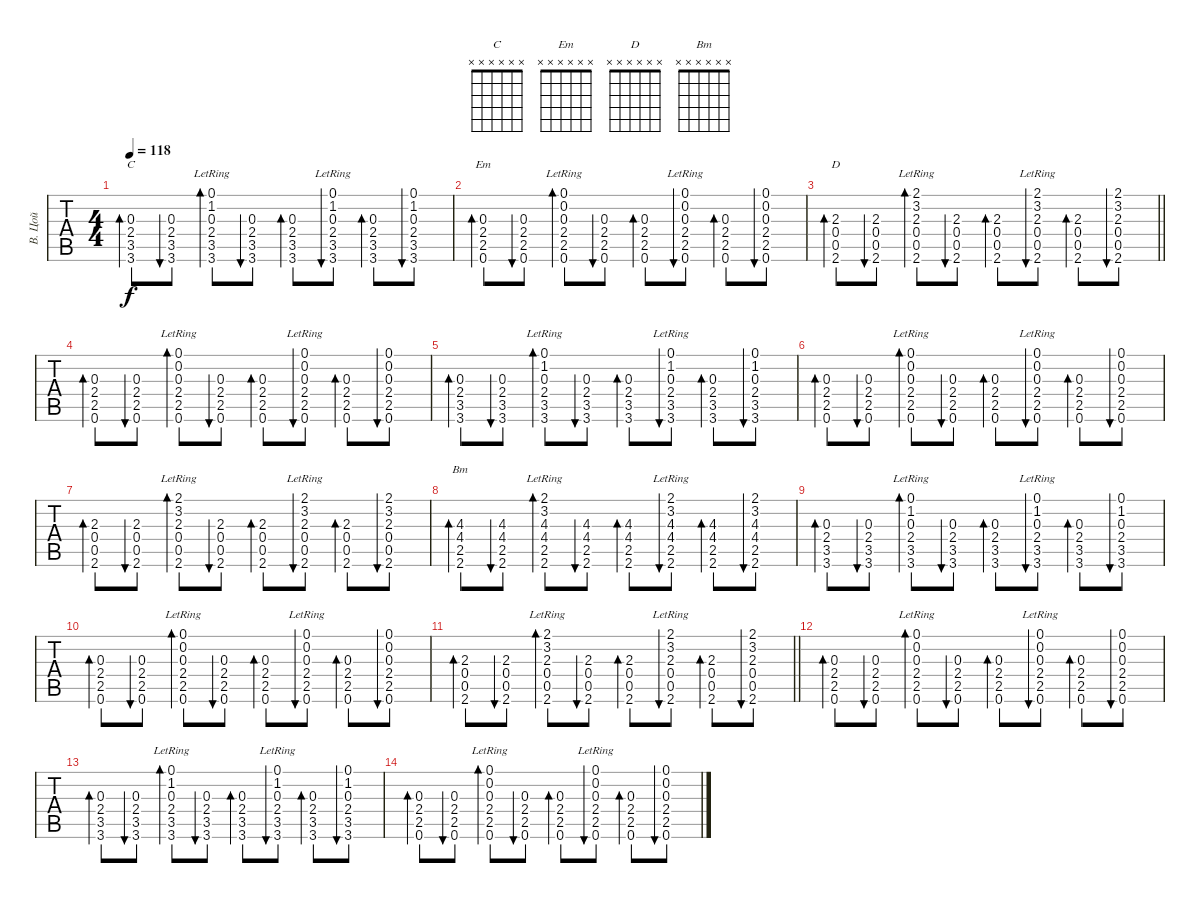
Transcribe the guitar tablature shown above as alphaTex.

\track ("В. Цой" "В. Цой") {instrument acousticguitarsteel}
\staff {tabs}
\tuning (E4 B3 G3 D3 A2 E2) {hide}
\chord ("C" x x x x x x)
\chord ("Em" x x x x x x)
\chord ("D" x x x x x x)
\chord ("Bm" x x x x x x)
\ts (4 4)
\tempo 118
\clef g2
\ks c
(0.3 2.4 3.5 3.6).8{bd 30 ch "C" dy f} (0.3 2.4 3.5 3.6).8{bu 30} (0.1{lr} 1.2{lr} 0.3 2.4 3.5 3.6).8{bd 30} (0.3 2.4 3.5 3.6).8{bu 30} (0.3 2.4 3.5 3.6).8{bd 30} (0.1{lr} 1.2{lr} 0.3 2.4 3.5 3.6).8{bu 30} (0.3 2.4 3.5 3.6).8{bd 30} (0.1 1.2 0.3 2.4 3.5 3.6).8{bu 30} |
(0.3 2.4 2.5 0.6).8{bd 30 ch "Em"} (0.3 2.4 2.5 0.6).8{bu 30} (0.1{lr} 0.2{lr} 0.3 2.4 2.5 0.6).8{bd 30} (0.3 2.4 2.5 0.6).8{bu 30} (0.3 2.4 2.5 0.6).8{bd 30} (0.1{lr} 0.2{lr} 0.3 2.4 2.5 0.6).8{bu 30} (0.3 2.4 2.5 0.6).8{bd 30} (0.1 0.2 0.3 2.4 2.5 0.6).8{bu 30} |
\barLineRight lightlight
(2.3 0.4 0.5 2.6).8{bd 30 ch "D"} (2.3 0.4 0.5 2.6).8{bu 30} (2.1{lr} 3.2{lr} 2.3 0.4 0.5 2.6).8{bd 30} (2.3 0.4 0.5 2.6).8{bu 30} (2.3 0.4 0.5 2.6).8{bd 30} (2.1{lr} 3.2{lr} 2.3 0.4 0.5 2.6).8{bu 30} (2.3 0.4 0.5 2.6).8{bd 30} (2.1 3.2 2.3 0.4 0.5 2.6).8{bu 30} |
(0.3 2.4 2.5 0.6).8{bd 30} (0.3 2.4 2.5 0.6).8{bu 30} (0.1{lr} 0.2{lr} 0.3 2.4 2.5 0.6).8{bd 30} (0.3 2.4 2.5 0.6).8{bu 30} (0.3 2.4 2.5 0.6).8{bd 30} (0.1{lr} 0.2{lr} 0.3 2.4 2.5 0.6).8{bu 30} (0.3 2.4 2.5 0.6).8{bd 30} (0.1 0.2 0.3 2.4 2.5 0.6).8{bu 30} |
(0.3 2.4 3.5 3.6).8{bd 30} (0.3 2.4 3.5 3.6).8{bu 30} (0.1{lr} 1.2{lr} 0.3 2.4 3.5 3.6).8{bd 30} (0.3 2.4 3.5 3.6).8{bu 30} (0.3 2.4 3.5 3.6).8{bd 30} (0.1{lr} 1.2{lr} 0.3 2.4 3.5 3.6).8{bu 30} (0.3 2.4 3.5 3.6).8{bd 30} (0.1 1.2 0.3 2.4 3.5 3.6).8{bu 30} |
(0.3 2.4 2.5 0.6).8{bd 30} (0.3 2.4 2.5 0.6).8{bu 30} (0.1{lr} 0.2{lr} 0.3 2.4 2.5 0.6).8{bd 30} (0.3 2.4 2.5 0.6).8{bu 30} (0.3 2.4 2.5 0.6).8{bd 30} (0.1{lr} 0.2{lr} 0.3 2.4 2.5 0.6).8{bu 30} (0.3 2.4 2.5 0.6).8{bd 30} (0.1 0.2 0.3 2.4 2.5 0.6).8{bu 30} |
(2.3 0.4 0.5 2.6).8{bd 30} (2.3 0.4 0.5 2.6).8{bu 30} (2.1{lr} 3.2{lr} 2.3 0.4 0.5 2.6).8{bd 30} (2.3 0.4 0.5 2.6).8{bu 30} (2.3 0.4 0.5 2.6).8{bd 30} (2.1{lr} 3.2{lr} 2.3 0.4 0.5 2.6).8{bu 30} (2.3 0.4 0.5 2.6).8{bd 30} (2.1 3.2 2.3 0.4 0.5 2.6).8{bu 30} |
(4.3 4.4 2.5 2.6).8{bd 30 ch "Bm"} (4.3 4.4 2.5 2.6).8{bu 30} (2.1{lr} 3.2{lr} 4.3 4.4 2.5 2.6).8{bd 30} (4.3 4.4 2.5 2.6).8{bu 30} (4.3 4.4 2.5 2.6).8{bd 30} (2.1{lr} 3.2{lr} 4.3 4.4 2.5 2.6).8{bu 30} (4.3 4.4 2.5 2.6).8{bd 30} (2.1 3.2 4.3 4.4 2.5 2.6).8{bu 30} |
(0.3 2.4 3.5 3.6).8{bd 30} (0.3 2.4 3.5 3.6).8{bu 30} (0.1{lr} 1.2{lr} 0.3 2.4 3.5 3.6).8{bd 30} (0.3 2.4 3.5 3.6).8{bu 30} (0.3 2.4 3.5 3.6).8{bd 30} (0.1{lr} 1.2{lr} 0.3 2.4 3.5 3.6).8{bu 30} (0.3 2.4 3.5 3.6).8{bd 30} (0.1 1.2 0.3 2.4 3.5 3.6).8{bu 30} |
(0.3 2.4 2.5 0.6).8{bd 30} (0.3 2.4 2.5 0.6).8{bu 30} (0.1{lr} 0.2{lr} 0.3 2.4 2.5 0.6).8{bd 30} (0.3 2.4 2.5 0.6).8{bu 30} (0.3 2.4 2.5 0.6).8{bd 30} (0.1{lr} 0.2{lr} 0.3 2.4 2.5 0.6).8{bu 30} (0.3 2.4 2.5 0.6).8{bd 30} (0.1 0.2 0.3 2.4 2.5 0.6).8{bu 30} |
\barLineRight lightlight
(2.3 0.4 0.5 2.6).8{bd 30} (2.3 0.4 0.5 2.6).8{bu 30} (2.1{lr} 3.2{lr} 2.3 0.4 0.5 2.6).8{bd 30} (2.3 0.4 0.5 2.6).8{bu 30} (2.3 0.4 0.5 2.6).8{bd 30} (2.1{lr} 3.2{lr} 2.3 0.4 0.5 2.6).8{bu 30} (2.3 0.4 0.5 2.6).8{bd 30} (2.1 3.2 2.3 0.4 0.5 2.6).8{bu 30} |
(0.3 2.4 2.5 0.6).8{bd 30} (0.3 2.4 2.5 0.6).8{bu 30} (0.1{lr} 0.2{lr} 0.3 2.4 2.5 0.6).8{bd 30} (0.3 2.4 2.5 0.6).8{bu 30} (0.3 2.4 2.5 0.6).8{bd 30} (0.1{lr} 0.2{lr} 0.3 2.4 2.5 0.6).8{bu 30} (0.3 2.4 2.5 0.6).8{bd 30} (0.1 0.2 0.3 2.4 2.5 0.6).8{bu 30} |
(0.3 2.4 3.5 3.6).8{bd 30} (0.3 2.4 3.5 3.6).8{bu 30} (0.1{lr} 1.2{lr} 0.3 2.4 3.5 3.6).8{bd 30} (0.3 2.4 3.5 3.6).8{bu 30} (0.3 2.4 3.5 3.6).8{bd 30} (0.1{lr} 1.2{lr} 0.3 2.4 3.5 3.6).8{bu 30} (0.3 2.4 3.5 3.6).8{bd 30} (0.1 1.2 0.3 2.4 3.5 3.6).8{bu 30} |
(0.3 2.4 2.5 0.6).8{bd 30} (0.3 2.4 2.5 0.6).8{bu 30} (0.1{lr} 0.2{lr} 0.3 2.4 2.5 0.6).8{bd 30} (0.3 2.4 2.5 0.6).8{bu 30} (0.3 2.4 2.5 0.6).8{bd 30} (0.1{lr} 0.2{lr} 0.3 2.4 2.5 0.6).8{bu 30} (0.3 2.4 2.5 0.6).8{bd 30} (0.1 0.2 0.3 2.4 2.5 0.6).8{bu 30}
